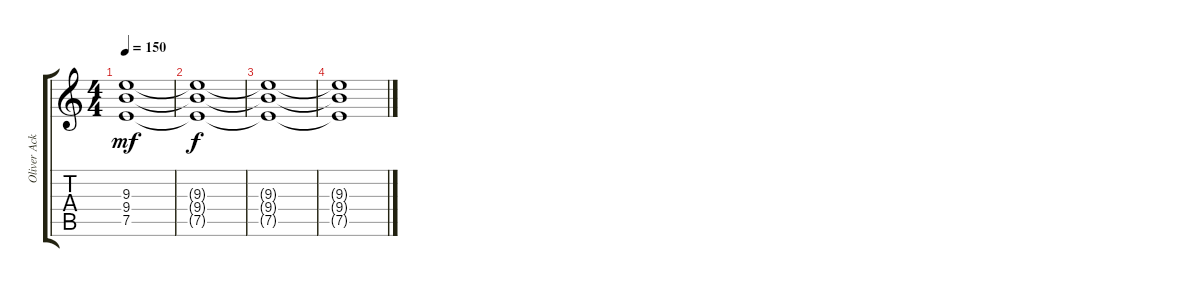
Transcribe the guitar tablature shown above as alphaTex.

\track ("Oliver Ackermann - Guitar" "Oliver Ack") {instrument overdrivenguitar}
\staff {score tabs}
\tuning (E4 B3 G3 D3 A2 E2) {hide}
\ts (4 4)
\tempo 150
\clef g2
\ks c
(9.3 9.4 7.5).1{dy mf} |
(9.3{t} 9.4{t} 7.5{t}).1{dy f} |
(9.3{t} 9.4{t} 7.5{t}).1 |
(9.3{t} 9.4{t} 7.5{t}).1
